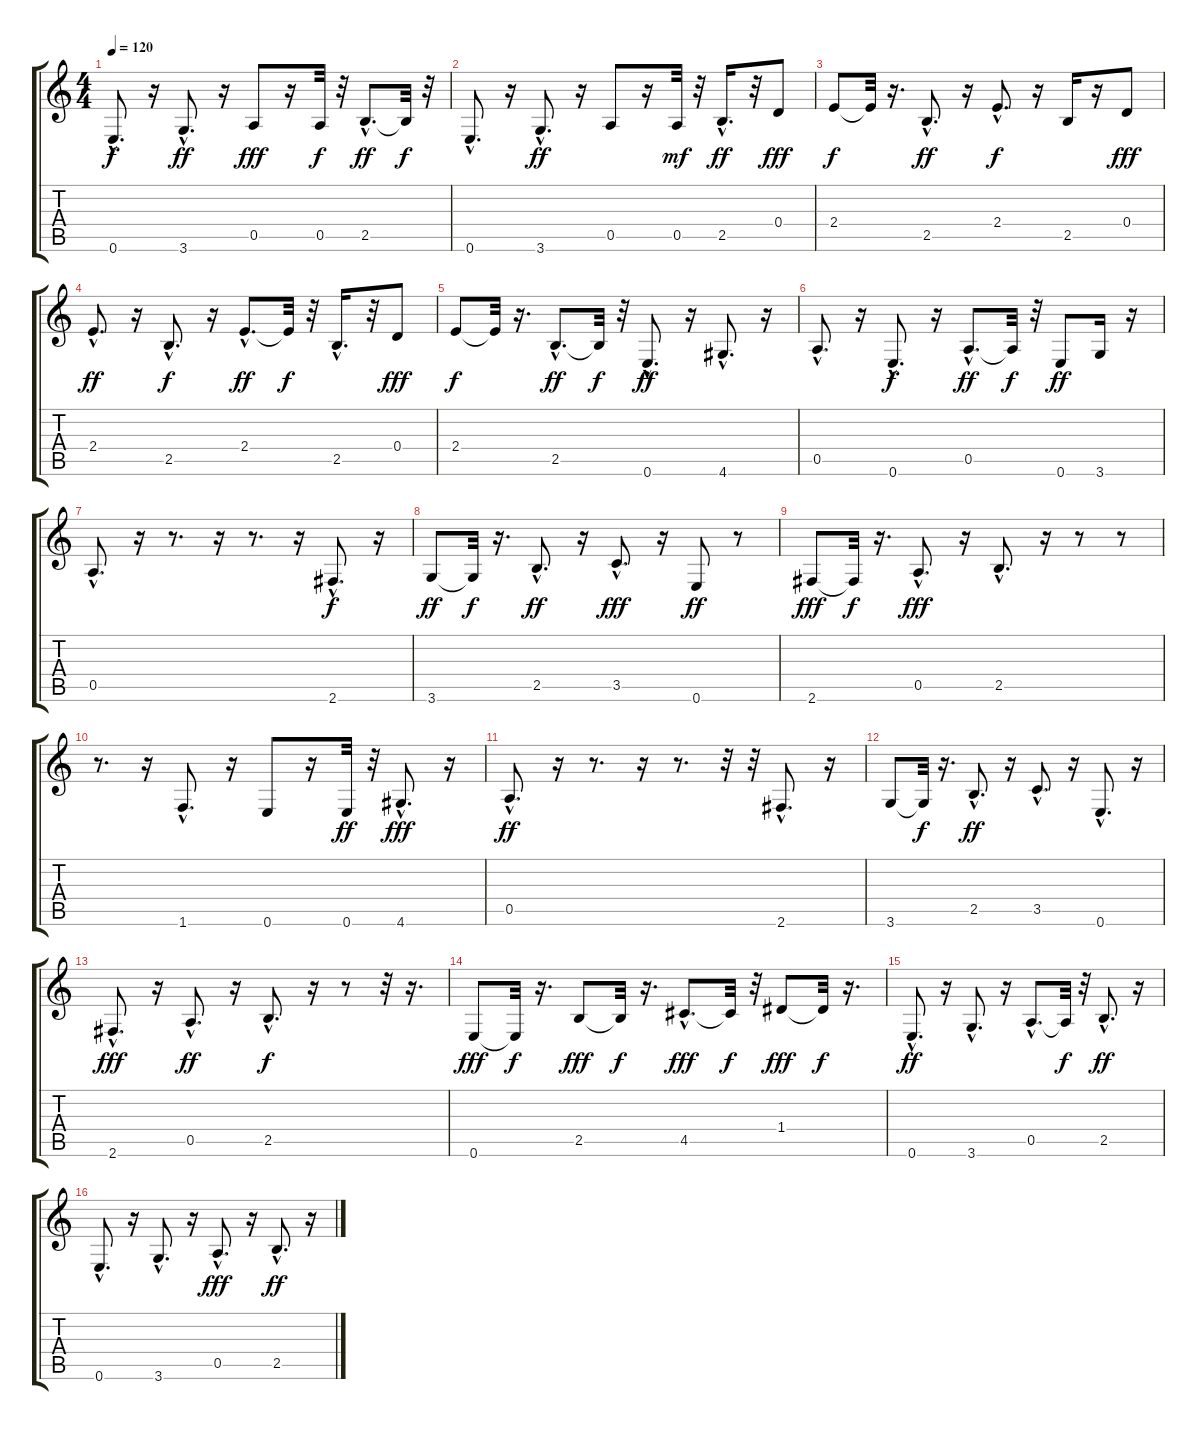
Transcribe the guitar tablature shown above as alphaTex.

\track "" {instrument electricbassfinger}
\staff {score tabs}
\tuning (E4 B3 G3 D3 A2 E2) {hide}
\ts (4 4)
\tempo 120
\clef g2
\ks c
0.6{hac}.8{d dy f} r.16 3.6{hac}.8{d dy ff} r.16 0.5.8{dy fff} r.16 0.5.32{dy f} r.32 2.5{hac}.8{d dy ff} 2.5{t}.32{dy f} r.32 |
0.6{hac}.8{d} r.16 3.6{hac}.8{d dy ff} r.16 0.5.8 r.16 0.5.32{dy mf} r.32 2.5{hac}.16{d dy ff} r.32 0.4.8{dy fff} |
2.4.8{dy f} 2.4{t}.32 r.16{d} 2.5{hac}.8{d dy ff} r.16 2.4{hac}.8{d dy f} r.16 2.5.16 r.16 0.4.8{dy fff} |
2.4{hac}.8{d dy ff} r.16 2.5{hac}.8{d dy f} r.16 2.4{hac}.8{d dy ff} 2.4{t}.32{dy f} r.32 2.5{hac}.16{d} r.32 0.4.8{dy fff} |
2.4.8{dy f} 2.4{t}.32 r.16{d} 2.5{hac}.8{d dy ff} 2.5{t}.32{dy f} r.32 0.6{hac}.8{d dy ff} r.16 4.6{hac}.8{d} r.16 |
0.5{hac}.8{d} r.16 0.6{hac}.8{d dy f} r.16 0.5{hac}.8{d dy ff} 0.5{t}.32{dy f} r.32 0.6.8{dy ff} 3.6.16 r.16 |
0.5{hac}.8{d} r.16 r.8{d} r.16 r.8{d} r.16 2.6{hac}.8{d dy f} r.16 |
3.6.8{dy ff} 3.6{t}.32{dy f} r.16{d} 2.5{hac}.8{d dy ff} r.16 3.5{hac}.8{d dy fff} r.16 0.6.8{dy ff} r.8 |
2.6.8{dy fff} 2.6{t}.32{dy f} r.16{d} 0.5{hac}.8{d dy fff} r.16 2.5{hac}.8{d} r.16 r.8 r.8 |
r.8{d} r.16 1.6{hac}.8{d} r.16 0.6.8 r.16 0.6.32{dy ff} r.32 4.6{hac}.8{d dy fff} r.16 |
0.5{hac}.8{d dy ff} r.16 r.8{d} r.16 r.8{d} r.32 r.32 2.6{hac}.8{d} r.16 |
3.6.8 3.6{t}.32{dy f} r.16{d} 2.5{hac}.8{d dy ff} r.16 3.5{hac}.8{d} r.16 0.6{hac}.8{d} r.16 |
2.6{hac}.8{d dy fff} r.16 0.5{hac}.8{d dy ff} r.16 2.5{hac}.8{d dy f} r.16 r.8 r.32 r.16{d} |
0.6.8{dy fff} 0.6{t}.32{dy f} r.16{d} 2.5.8{dy fff} 2.5{t}.32{dy f} r.16{d} 4.5{hac}.8{d dy fff} 4.5{t}.32{dy f} r.32 1.4.8{dy fff} 1.4{t}.32{dy f} r.16{d} |
0.6{hac}.8{d dy ff} r.16 3.6{hac}.8{d} r.16 0.5{hac}.8{d} 0.5{t}.32{dy f} r.32 2.5{hac}.8{d dy ff} r.16 |
0.6{hac}.8{d} r.16 3.6{hac}.8{d} r.16 0.5{hac}.8{d dy fff} r.16 2.5{hac}.8{d dy ff} r.16
